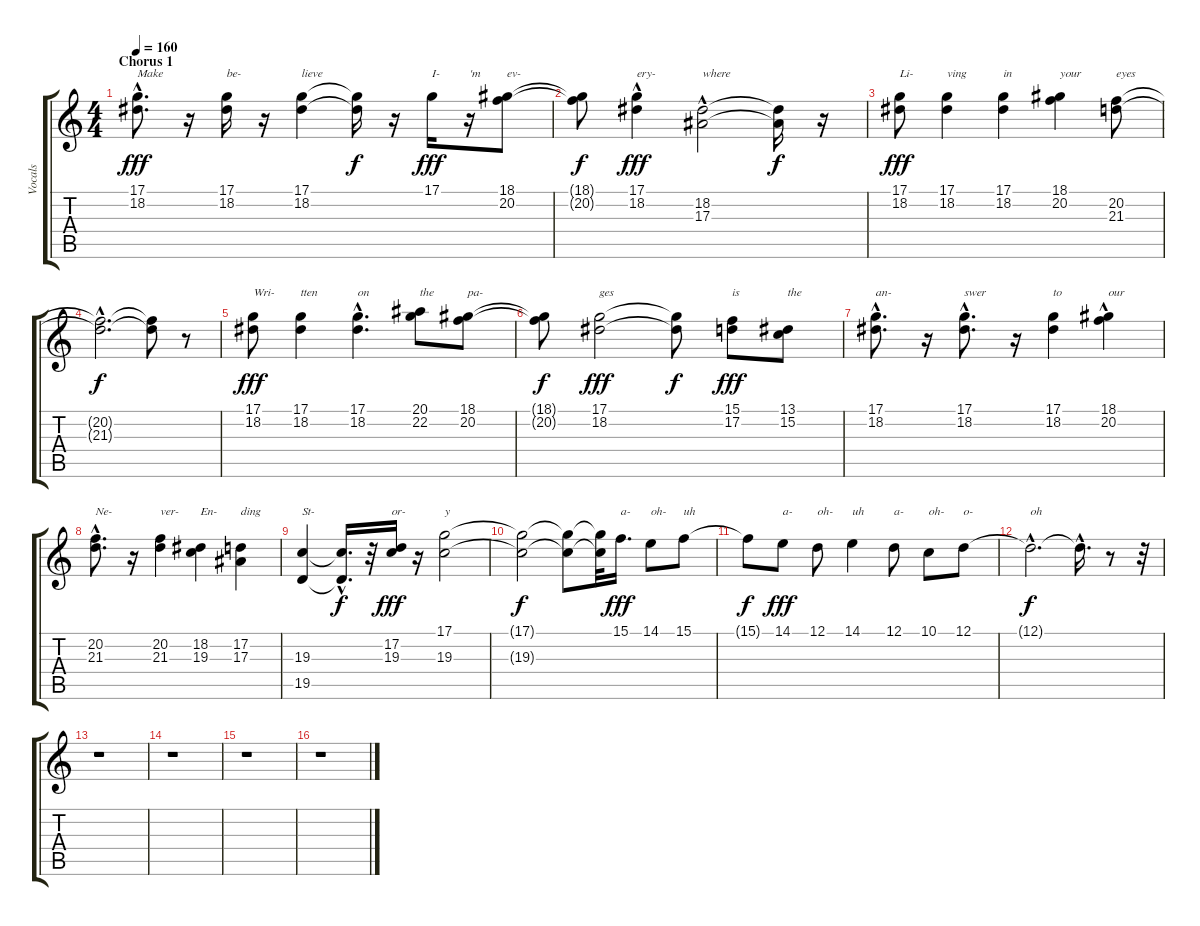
\track ("Vocals" "Vocals") {instrument lead8bassandlead}
\staff {score tabs}
\tuning (D4 A3 F3 C3 G2 D2) {hide}
\ts (4 4)
\section ("" "Chorus 1")
\tempo 160
\clef g2
\ks c
(17.1{hac} 18.2{hac}).8{d txt "Make" dy fff} r.16 (17.1 18.2).16{txt "be-"} r.16 (17.1 18.2).4{txt "lieve"} (17.1{t} 18.2{t}).16{dy f} r.16 17.1.16{txt "I-" dy fff} r.16{txt "'m"} (18.1 20.2).8{txt "ev-"} |
(18.1{t} 20.2{t}).8{dy f} (17.1 18.2{hac}).4{txt "ery-" dy fff} (18.2{hac} 17.3).2{txt "where"} (18.2{t} 17.3{t}).16{dy f} r.16 |
(17.1 18.2).8{txt "Li-" dy fff} (17.1 18.2).4{txt "ving"} (17.1 18.2).4{txt "in"} (18.1 20.2).4{txt "your"} (20.2 21.3).8{txt "eyes"} |
(20.2{hac t} 21.3{hac t}).2{d dy f} (20.2{t} 21.3{t}).8 r.8 |
(17.1 18.2).8{txt "Wri-" dy fff} (17.1 18.2).4{txt "tten"} (17.1{hac} 18.2{hac}).4{d txt "on"} (20.1 22.2).8{txt "the"} (18.1 20.2).8{txt "pa-"} |
(18.1{t} 20.2{t}).8{dy f} (17.1 18.2).2{txt "ges" dy fff} (17.1{t} 18.2{t}).8{dy f} (15.1 17.2).8{txt "is" dy fff} (13.1 15.2).8{txt "the"} |
(17.1{hac} 18.2{hac}).8{d txt "an-"} r.16 (17.1{hac} 18.2{hac}).8{d txt "swer"} r.16 (17.1 18.2).4{txt "to"} (18.1 20.2{hac}).4{txt "our"} |
(20.2{hac} 21.3{hac}).8{d txt "Ne-"} r.16 (20.2 21.3).4{txt "ver-"} (18.2 19.3).4{txt "En-"} (17.2 17.3).4{txt "ding"} |
(19.3 19.5).4{txt "St-"} (19.3{hac t} 19.5{hac t}).16{d dy f} r.32 (17.2 19.3).16{txt "or-" dy fff} r.16 (17.1 19.3).2{txt "y"} |
(17.1{t} 19.3{t}).2{dy f} (17.1{t} 19.3{t}).8 (17.1{t} 19.3{t}).32 15.1.16{d txt "a-" dy fff} 14.1.8{txt "oh-"} 15.1.8{txt "uh"} |
15.1{t}.8{dy f} 14.1.8{txt "a-" dy fff} 12.1.8{txt "oh-"} 14.1.4{txt "uh"} 12.1.8{txt "a-"} 10.1.8{txt "oh-"} 12.1.8{txt "o-"} |
12.1{hac t}.2{d txt "oh" dy f} 12.1{hac t}.16{d} r.8 r.32 |
r.1 |
r.1 |
r.1 |
r.1
